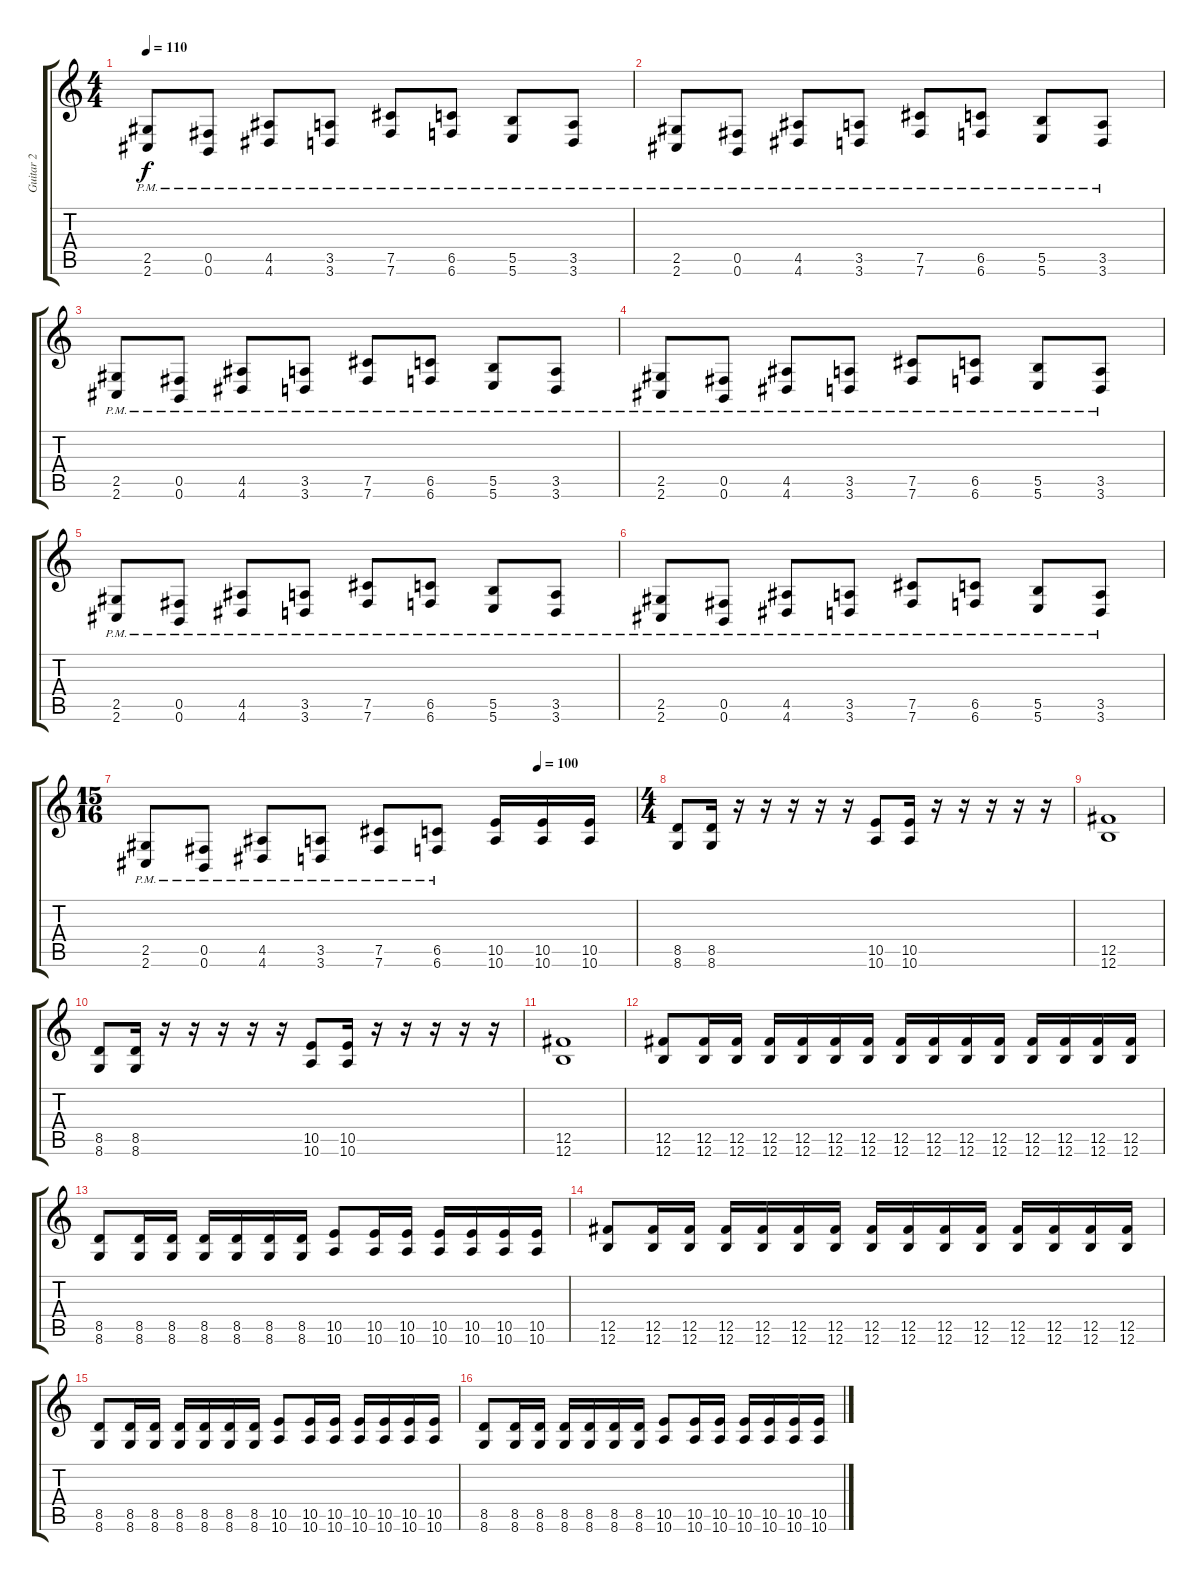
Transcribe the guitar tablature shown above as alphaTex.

\track ("Guitar 2" "Guitar 2") {instrument distortionguitar}
\staff {score tabs}
\tuning (Db4 Ab3 E3 B2 Gb2 B1) {hide}
\ts (4 4)
\tempo 110
\clef g2
\ks c
(2.5{pm} 2.6{pm}).8{dy f} (0.5{pm} 0.6{pm}).8 (4.5{pm} 4.6{pm}).8 (3.5{pm} 3.6{pm}).8 (7.5{pm} 7.6{pm}).8 (6.5{pm} 6.6{pm}).8 (5.5{pm} 5.6{pm}).8 (3.5{pm} 3.6{pm}).8 |
(2.5{pm} 2.6{pm}).8 (0.5{pm} 0.6{pm}).8 (4.5{pm} 4.6{pm}).8 (3.5{pm} 3.6{pm}).8 (7.5{pm} 7.6{pm}).8 (6.5{pm} 6.6{pm}).8 (5.5{pm} 5.6{pm}).8 (3.5{pm} 3.6{pm}).8 |
(2.5{pm} 2.6{pm}).8 (0.5{pm} 0.6{pm}).8 (4.5{pm} 4.6{pm}).8 (3.5{pm} 3.6{pm}).8 (7.5{pm} 7.6{pm}).8 (6.5{pm} 6.6{pm}).8 (5.5{pm} 5.6{pm}).8 (3.5{pm} 3.6{pm}).8 |
(2.5{pm} 2.6{pm}).8 (0.5{pm} 0.6{pm}).8 (4.5{pm} 4.6{pm}).8 (3.5{pm} 3.6{pm}).8 (7.5{pm} 7.6{pm}).8 (6.5{pm} 6.6{pm}).8 (5.5{pm} 5.6{pm}).8 (3.5{pm} 3.6{pm}).8 |
(2.5{pm} 2.6{pm}).8 (0.5{pm} 0.6{pm}).8 (4.5{pm} 4.6{pm}).8 (3.5{pm} 3.6{pm}).8 (7.5{pm} 7.6{pm}).8 (6.5{pm} 6.6{pm}).8 (5.5{pm} 5.6{pm}).8 (3.5{pm} 3.6{pm}).8 |
(2.5{pm} 2.6{pm}).8 (0.5{pm} 0.6{pm}).8 (4.5{pm} 4.6{pm}).8 (3.5{pm} 3.6{pm}).8 (7.5{pm} 7.6{pm}).8 (6.5{pm} 6.6{pm}).8 (5.5{pm} 5.6{pm}).8 (3.5{pm} 3.6{pm}).8 |
\ts (15 16)
\tempo (100 0.8)
(2.5{pm} 2.6{pm}).8 (0.5{pm} 0.6{pm}).8 (4.5{pm} 4.6{pm}).8 (3.5{pm} 3.6{pm}).8 (7.5{pm} 7.6{pm}).8 (6.5{pm} 6.6{pm}).8 (10.5 10.6).16{balance 8} (10.5 10.6).16 (10.5 10.6).16 |
\ts (4 4)
(8.5 8.6).8 (8.5 8.6).16 r.16 r.16 r.16 r.16 r.16 (10.5 10.6).8 (10.5 10.6).16 r.16 r.16 r.16 r.16 r.16 |
(12.5 12.6).1 |
(8.5 8.6).8 (8.5 8.6).16 r.16 r.16 r.16 r.16 r.16 (10.5 10.6).8 (10.5 10.6).16 r.16 r.16 r.16 r.16 r.16 |
(12.5 12.6).1 |
(12.5 12.6).8 (12.5 12.6).16 (12.5 12.6).16 (12.5 12.6).16 (12.5 12.6).16 (12.5 12.6).16 (12.5 12.6).16 (12.5 12.6).16 (12.5 12.6).16 (12.5 12.6).16 (12.5 12.6).16 (12.5 12.6).16 (12.5 12.6).16 (12.5 12.6).16 (12.5 12.6).16 |
(8.5 8.6).8 (8.5 8.6).16 (8.5 8.6).16 (8.5 8.6).16 (8.5 8.6).16 (8.5 8.6).16 (8.5 8.6).16 (10.5 10.6).8 (10.5 10.6).16 (10.5 10.6).16 (10.5 10.6).16 (10.5 10.6).16 (10.5 10.6).16 (10.5 10.6).16 |
(12.5 12.6).8 (12.5 12.6).16 (12.5 12.6).16 (12.5 12.6).16 (12.5 12.6).16 (12.5 12.6).16 (12.5 12.6).16 (12.5 12.6).16 (12.5 12.6).16 (12.5 12.6).16 (12.5 12.6).16 (12.5 12.6).16 (12.5 12.6).16 (12.5 12.6).16 (12.5 12.6).16 |
(8.5 8.6).8 (8.5 8.6).16 (8.5 8.6).16 (8.5 8.6).16 (8.5 8.6).16 (8.5 8.6).16 (8.5 8.6).16 (10.5 10.6).8 (10.5 10.6).16 (10.5 10.6).16 (10.5 10.6).16 (10.5 10.6).16 (10.5 10.6).16 (10.5 10.6).16 |
(8.5 8.6).8 (8.5 8.6).16 (8.5 8.6).16 (8.5 8.6).16 (8.5 8.6).16 (8.5 8.6).16 (8.5 8.6).16 (10.5 10.6).8 (10.5 10.6).16 (10.5 10.6).16 (10.5 10.6).16 (10.5 10.6).16 (10.5 10.6).16 (10.5 10.6).16
